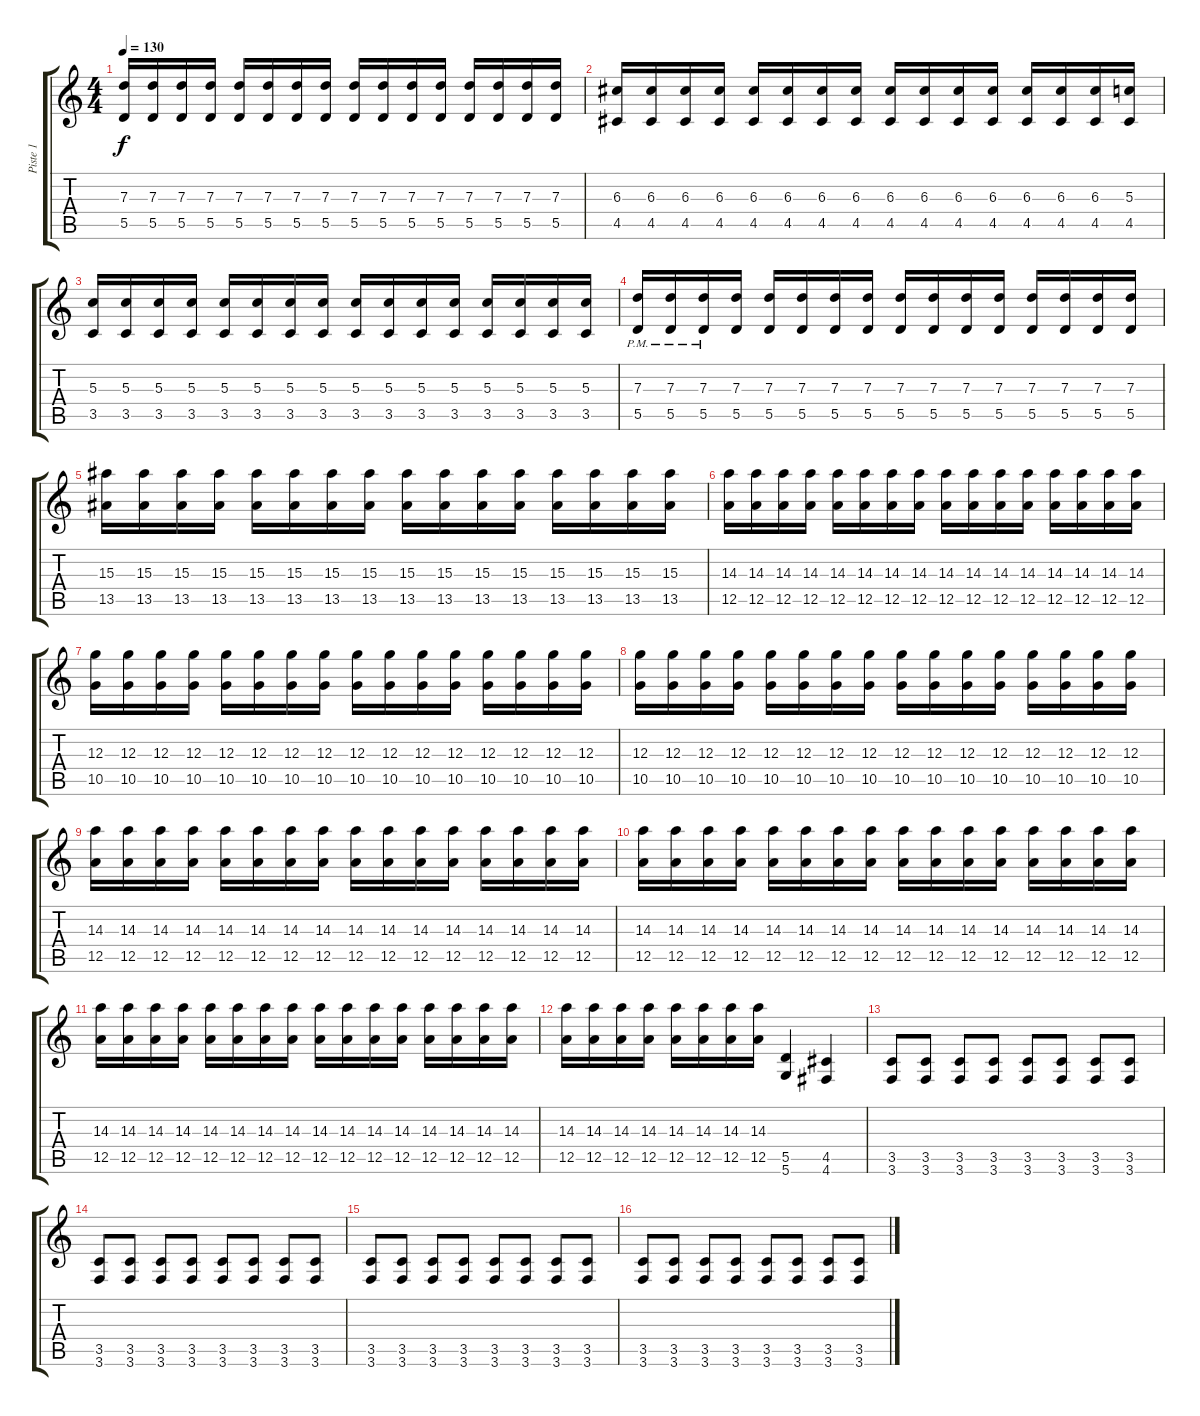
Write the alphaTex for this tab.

\track ("Piste 1" "Piste 1") {instrument overdrivenguitar}
\staff {score tabs}
\tuning (E4 B3 G3 D3 A2 D2) {hide}
\ts (4 4)
\tempo 130
\clef g2
\ks c
(7.3 5.5).16{dy f} (7.3 5.5).16 (7.3 5.5).16 (7.3 5.5).16 (7.3 5.5).16 (7.3 5.5).16 (7.3 5.5).16 (7.3 5.5).16 (7.3 5.5).16 (7.3 5.5).16 (7.3 5.5).16 (7.3 5.5).16 (7.3 5.5).16 (7.3 5.5).16 (7.3 5.5).16 (7.3 5.5).16 |
(6.3 4.5).16 (6.3 4.5).16 (6.3 4.5).16 (6.3 4.5).16 (6.3 4.5).16 (6.3 4.5).16 (6.3 4.5).16 (6.3 4.5).16 (6.3 4.5).16 (6.3 4.5).16 (6.3 4.5).16 (6.3 4.5).16 (6.3 4.5).16 (6.3 4.5).16 (6.3 4.5).16 (5.3 4.5).16 |
(5.3 3.5).16 (5.3 3.5).16 (5.3 3.5).16 (5.3 3.5).16 (5.3 3.5).16 (5.3 3.5).16 (5.3 3.5).16 (5.3 3.5).16 (5.3 3.5).16 (5.3 3.5).16 (5.3 3.5).16 (5.3 3.5).16 (5.3 3.5).16 (5.3 3.5).16 (5.3 3.5).16 (5.3 3.5).16 |
(7.3{pm} 5.5{pm}).16 (7.3{pm} 5.5{pm}).16 (7.3{pm} 5.5{pm}).16 (7.3 5.5).16 (7.3 5.5).16 (7.3 5.5).16 (7.3 5.5).16 (7.3 5.5).16 (7.3 5.5).16 (7.3 5.5).16 (7.3 5.5).16 (7.3 5.5).16 (7.3 5.5).16 (7.3 5.5).16 (7.3 5.5).16 (7.3 5.5).16 |
(15.3 13.5).16 (15.3 13.5).16 (15.3 13.5).16 (15.3 13.5).16 (15.3 13.5).16 (15.3 13.5).16 (15.3 13.5).16 (15.3 13.5).16 (15.3 13.5).16 (15.3 13.5).16 (15.3 13.5).16 (15.3 13.5).16 (15.3 13.5).16 (15.3 13.5).16 (15.3 13.5).16 (15.3 13.5).16 |
(14.3 12.5).16 (14.3 12.5).16 (14.3 12.5).16 (14.3 12.5).16 (14.3 12.5).16 (14.3 12.5).16 (14.3 12.5).16 (14.3 12.5).16 (14.3 12.5).16 (14.3 12.5).16 (14.3 12.5).16 (14.3 12.5).16 (14.3 12.5).16 (14.3 12.5).16 (14.3 12.5).16 (14.3 12.5).16 |
(12.3 10.5).16 (12.3 10.5).16 (12.3 10.5).16 (12.3 10.5).16 (12.3 10.5).16 (12.3 10.5).16 (12.3 10.5).16 (12.3 10.5).16 (12.3 10.5).16 (12.3 10.5).16 (12.3 10.5).16 (12.3 10.5).16 (12.3 10.5).16 (12.3 10.5).16 (12.3 10.5).16 (12.3 10.5).16 |
(12.3 10.5).16 (12.3 10.5).16 (12.3 10.5).16 (12.3 10.5).16 (12.3 10.5).16 (12.3 10.5).16 (12.3 10.5).16 (12.3 10.5).16 (12.3 10.5).16 (12.3 10.5).16 (12.3 10.5).16 (12.3 10.5).16 (12.3 10.5).16 (12.3 10.5).16 (12.3 10.5).16 (12.3 10.5).16 |
(14.3 12.5).16 (14.3 12.5).16 (14.3 12.5).16 (14.3 12.5).16 (14.3 12.5).16 (14.3 12.5).16 (14.3 12.5).16 (14.3 12.5).16 (14.3 12.5).16 (14.3 12.5).16 (14.3 12.5).16 (14.3 12.5).16 (14.3 12.5).16 (14.3 12.5).16 (14.3 12.5).16 (14.3 12.5).16 |
(14.3 12.5).16 (14.3 12.5).16 (14.3 12.5).16 (14.3 12.5).16 (14.3 12.5).16 (14.3 12.5).16 (14.3 12.5).16 (14.3 12.5).16 (14.3 12.5).16 (14.3 12.5).16 (14.3 12.5).16 (14.3 12.5).16 (14.3 12.5).16 (14.3 12.5).16 (14.3 12.5).16 (14.3 12.5).16 |
(14.3 12.5).16 (14.3 12.5).16 (14.3 12.5).16 (14.3 12.5).16 (14.3 12.5).16 (14.3 12.5).16 (14.3 12.5).16 (14.3 12.5).16 (14.3 12.5).16 (14.3 12.5).16 (14.3 12.5).16 (14.3 12.5).16 (14.3 12.5).16 (14.3 12.5).16 (14.3 12.5).16 (14.3 12.5).16 |
(14.3 12.5).16 (14.3 12.5).16 (14.3 12.5).16 (14.3 12.5).16 (14.3 12.5).16 (14.3 12.5).16 (14.3 12.5).16 (14.3 12.5).16 (5.5 5.6).4 (4.5 4.6).4 |
(3.5 3.6).8 (3.5 3.6).8 (3.5 3.6).8 (3.5 3.6).8 (3.5 3.6).8 (3.5 3.6).8 (3.5 3.6).8 (3.5 3.6).8 |
(3.5 3.6).8 (3.5 3.6).8 (3.5 3.6).8 (3.5 3.6).8 (3.5 3.6).8 (3.5 3.6).8 (3.5 3.6).8 (3.5 3.6).8 |
(3.5 3.6).8 (3.5 3.6).8 (3.5 3.6).8 (3.5 3.6).8 (3.5 3.6).8 (3.5 3.6).8 (3.5 3.6).8 (3.5 3.6).8 |
(3.5 3.6).8 (3.5 3.6).8 (3.5 3.6).8 (3.5 3.6).8 (3.5 3.6).8 (3.5 3.6).8 (3.5 3.6).8 (3.5 3.6).8
